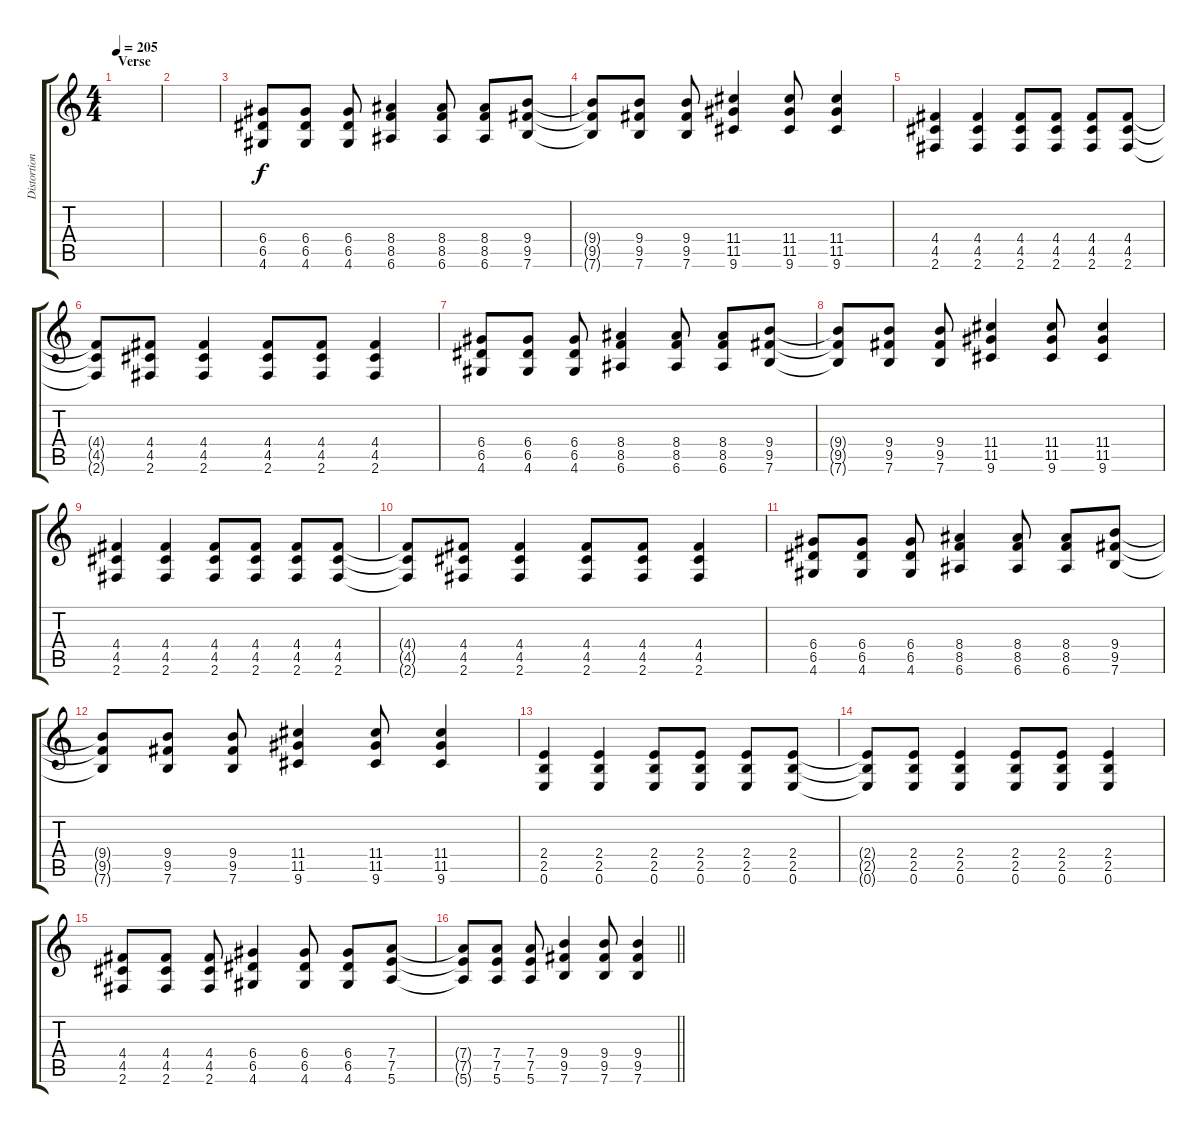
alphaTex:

\track ("Distortion" "Distortion") {instrument distortionguitar}
\staff {score tabs}
\tuning (E4 B3 G3 D3 A2 E2) {hide}
\ts (4 4)
\section ("" "Verse")
\tempo 205
\clef g2
\ks c
|
|
(6.4 6.5 4.6).8 (6.4 6.5 4.6).8 (6.4 6.5 4.6).8 (8.4 8.5 6.6).4 (8.4 8.5 6.6).8 (8.4 8.5 6.6).8 (9.4 9.5 7.6).8 |
(9.4{t} 9.5{t} 7.6{t}).8 (9.4 9.5 7.6).8 (9.4 9.5 7.6).8 (11.4 11.5 9.6).4 (11.4 11.5 9.6).8 (11.4 11.5 9.6).4 |
(4.4 4.5 2.6).4 (4.4 4.5 2.6).4 (4.4 4.5 2.6).8 (4.4 4.5 2.6).8 (4.4 4.5 2.6).8 (4.4 4.5 2.6).8 |
(4.4{t} 4.5{t} 2.6{t}).8 (4.4 4.5 2.6).8 (4.4 4.5 2.6).4 (4.4 4.5 2.6).8 (4.4 4.5 2.6).8 (4.4 4.5 2.6).4 |
(6.4 6.5 4.6).8 (6.4 6.5 4.6).8 (6.4 6.5 4.6).8 (8.4 8.5 6.6).4 (8.4 8.5 6.6).8 (8.4 8.5 6.6).8 (9.4 9.5 7.6).8 |
(9.4{t} 9.5{t} 7.6{t}).8 (9.4 9.5 7.6).8 (9.4 9.5 7.6).8 (11.4 11.5 9.6).4 (11.4 11.5 9.6).8 (11.4 11.5 9.6).4 |
(4.4 4.5 2.6).4 (4.4 4.5 2.6).4 (4.4 4.5 2.6).8 (4.4 4.5 2.6).8 (4.4 4.5 2.6).8 (4.4 4.5 2.6).8 |
(4.4{t} 4.5{t} 2.6{t}).8 (4.4 4.5 2.6).8 (4.4 4.5 2.6).4 (4.4 4.5 2.6).8 (4.4 4.5 2.6).8 (4.4 4.5 2.6).4 |
(6.4 6.5 4.6).8 (6.4 6.5 4.6).8 (6.4 6.5 4.6).8 (8.4 8.5 6.6).4 (8.4 8.5 6.6).8 (8.4 8.5 6.6).8 (9.4 9.5 7.6).8 |
(9.4{t} 9.5{t} 7.6{t}).8 (9.4 9.5 7.6).8 (9.4 9.5 7.6).8 (11.4 11.5 9.6).4 (11.4 11.5 9.6).8 (11.4 11.5 9.6).4 |
(2.4 2.5 0.6).4 (2.4 2.5 0.6).4 (2.4 2.5 0.6).8 (2.4 2.5 0.6).8 (2.4 2.5 0.6).8 (2.4 2.5 0.6).8 |
(2.4{t} 2.5{t} 0.6{t}).8 (2.4 2.5 0.6).8 (2.4 2.5 0.6).4 (2.4 2.5 0.6).8 (2.4 2.5 0.6).8 (2.4 2.5 0.6).4 |
(4.4 4.5 2.6).8 (4.4 4.5 2.6).8 (4.4 4.5 2.6).8 (6.4 6.5 4.6).4 (6.4 6.5 4.6).8 (6.4 6.5 4.6).8 (7.4 7.5 5.6).8 |
\barLineRight lightlight
(7.4{t} 7.5{t} 5.6{t}).8 (7.4 7.5 5.6).8 (7.4 7.5 5.6).8 (9.4 9.5 7.6).4 (9.4 9.5 7.6).8 (9.4 9.5 7.6).4
